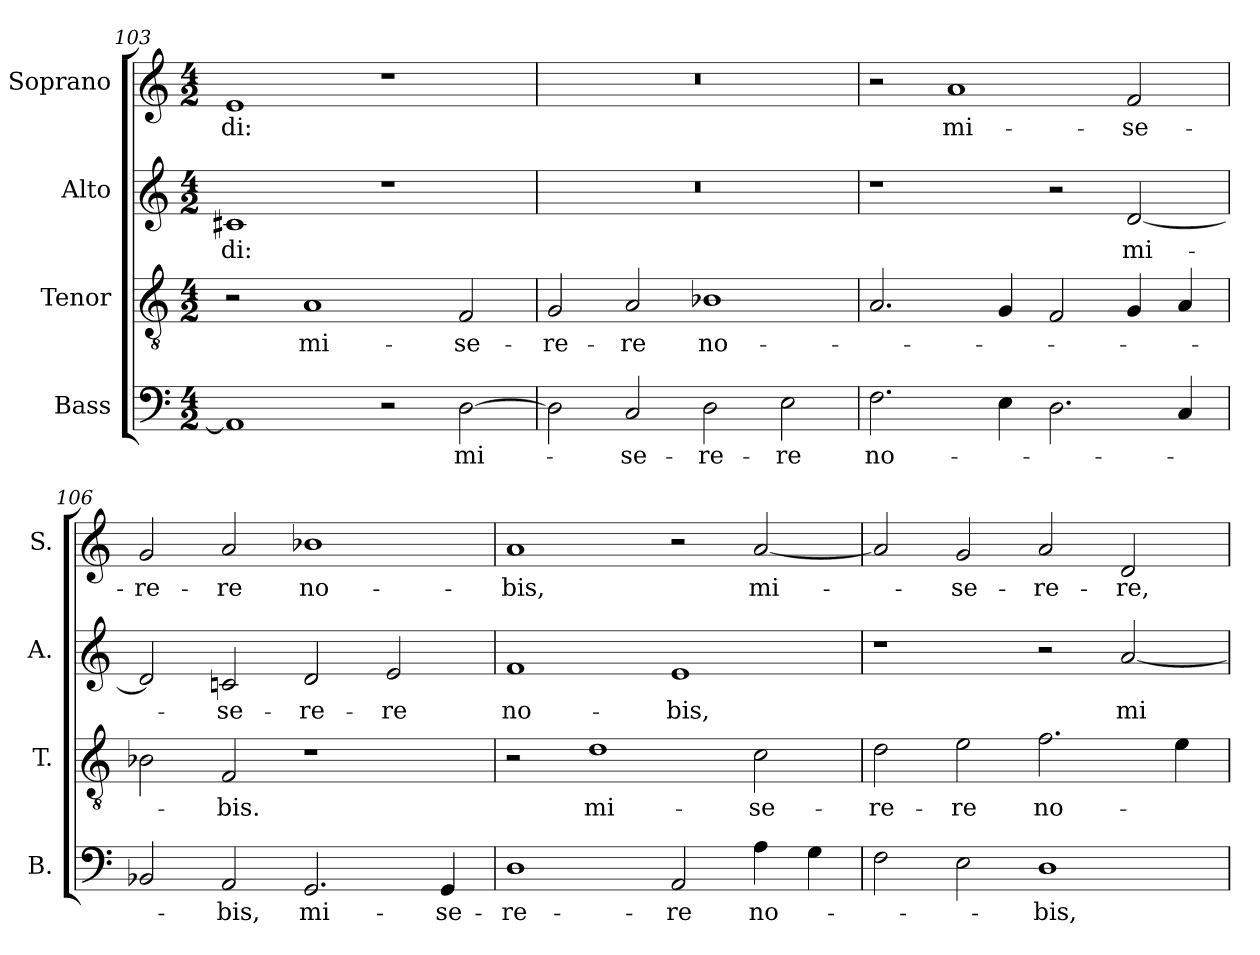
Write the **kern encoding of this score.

**kern	**text	**kern	**text	**kern	**text	**kern	**text
*part4	*part4	*part3	*part3	*part2	*part2	*part1	*part1
*staff4	*staff4	*staff3	*staff3	*staff2	*staff2	*staff1	*staff1
*I"Bass	*	*I"Tenor	*	*I"Alto	*	*I"Soprano	*
*I'B.	*	*I'T.	*	*I'A.	*	*I'S.	*
*clefF4	*	*clefGv2	*	*clefG2	*	*clefG2	*
*	*	*ITrd7c12	*	*	*	*	*
*k[]	*	*k[]	*	*k[]	*	*k[]	*
*C:	*	*C:	*	*C:	*	*C:	*
*M4/2	*	*M4/2	*	*M4/2	*	*M4/2	*
=103	=103	=103	=103	=103	=103	=103	=103
!	!	!	!	!	!LO:LY:b:color=#000000	!	!
!	!	!	!	!	!	!	!LO:LY:b:color=#000000
1AAi]	.	2r	.	1c#Xi	-di:	1ei	-di:
!	!	!	!LO:LY:b:color=#000000	!	!	!	!
.	.	1AAi	mi-	.	.	.	.
2r	.	.	.	1r	.	1r	.
!	!LO:LY:b:color=#000000	!	!	!	!	!	!
!	!	!	!LO:LY:b:color=#000000	!	!	!	!
[2Di\	mi-	2FFi/	-se-	.	.	.	.
=104	=104	=104	=104	=104	=104	=104	=104
!	!	!	!LO:LY:b:color=#000000	!LO:N:vis=1	!	!LO:N:vis=1	!
2Di\]	.	2GGi/	-re-	0r	.	0r	.
!	!LO:LY:b:color=#000000	!	!	!	!	!	!
!	!	!	!LO:LY:b:color=#000000	!	!	!	!
2Ci/	-se-	2AAi/	-re	.	.	.	.
!	!LO:LY:b:color=#000000	!	!	!	!	!	!
!	!	!	!LO:LY:b:color=#000000	!	!	!	!
2Di\	-re-	1BB-Xi	no-	.	.	.	.
!	!LO:LY:b:color=#000000	!	!	!	!	!	!
2Ei\	-re	.	.	.	.	.	.
=105	=105	=105	=105	=105	=105	=105	=105
!	!LO:LY:b:color=#000000	!	!	!	!	!	!
2.Fi\	no-	2.AAi/	.	1r	.	2r	.
!	!	!	!	!	!	!	!LO:LY:b:color=#000000
.	.	.	.	.	.	1ai	mi-
4Ei\	.	4GGi/	.	.	.	.	.
2.Di\	.	2FFi/	.	2r	.	.	.
!	!	!	!	!	!LO:LY:b:color=#000000	!	!
!	!	!	!	!	!	!	!LO:LY:b:color=#000000
.	.	4GGi/	.	[2di/	mi-	2fi/	-se-
4Ci/	.	4AAi/	.	.	.	.	.
=106	=106	=106	=106	=106	=106	=106	=106
!	!	!	!	!	!	!	!LO:LY:b:color=#000000
2BB-Xi/	.	2BB-Xi\	.	2di/]	.	2gi/	-re-
!	!LO:LY:b:color=#000000	!	!	!	!	!	!
!	!	!	!LO:LY:b:color=#000000	!	!	!	!
!	!	!	!	!	!LO:LY:b:color=#000000	!	!
!	!	!	!	!	!	!	!LO:LY:b:color=#000000
2AAi/	-bis,	2FFi/	-bis.	2cni/	-se-	2ai/	-re
!	!LO:LY:b:color=#000000	!	!	!	!	!	!
!	!	!	!	!	!LO:LY:b:color=#000000	!	!
!	!	!	!	!	!	!	!LO:LY:b:color=#000000
2.GGi/	mi-	1r	.	2di/	-re-	1b-Xi	no-
!	!	!	!	!	!LO:LY:b:color=#000000	!	!
.	.	.	.	2ei/	-re	.	.
!	!LO:LY:b:color=#000000	!	!	!	!	!	!
4GGi/	-se-	.	.	.	.	.	.
!!LO:LB:g=z
=107	=107	=107	=107	=107	=107	=107	=107
!	!LO:LY:b:color=#000000	!	!	!	!	!	!
!	!	!	!	!	!LO:LY:b:color=#000000	!	!
!	!	!	!	!	!	!	!LO:LY:b:color=#000000
1Di	-re-	2r	.	1fi	no-	1ai	-bis,
!	!	!	!LO:LY:b:color=#000000	!	!	!	!
.	.	1Di	mi-	.	.	.	.
!	!LO:LY:b:color=#000000	!	!	!	!	!	!
!	!	!	!	!	!LO:LY:b:color=#000000	!	!
2AAi/	-re	.	.	1ei	-bis,	2r	.
!	!LO:LY:b:color=#000000	!	!	!	!	!	!
!	!	!	!LO:LY:b:color=#000000	!	!	!	!
!	!	!	!	!	!	!	!LO:LY:b:color=#000000
4Ai\	no-	2Ci\	-se-	.	.	[2ai/	mi-
4Gi\	.	.	.	.	.	.	.
=108	=108	=108	=108	=108	=108	=108	=108
!	!	!	!LO:LY:b:color=#000000	!	!	!	!
2Fi\	.	2Di\	-re-	1r	.	2ai/]	.
!	!	!	!LO:LY:b:color=#000000	!	!	!	!
!	!	!	!	!	!	!	!LO:LY:b:color=#000000
2Ei\	.	2Ei\	-re	.	.	2gi/	-se-
!	!LO:LY:b:color=#000000	!	!	!	!	!	!
!	!	!	!LO:LY:b:color=#000000	!	!	!	!
!	!	!	!	!	!	!	!LO:LY:b:color=#000000
1Di	-bis,	2.Fi\	no-	2r	.	2ai/	-re-
!	!	!	!	!	!LO:LY:b:color=#000000	!	!
!	!	!	!	!	!	!	!LO:LY:b:color=#000000
.	.	.	.	[2ai/	mi-	2di/	-re,
.	.	4Ei\	.	.	.	.	.
=	=	=	=	=	=	=	=
*-	*-	*-	*-	*-	*-	*-	*-
